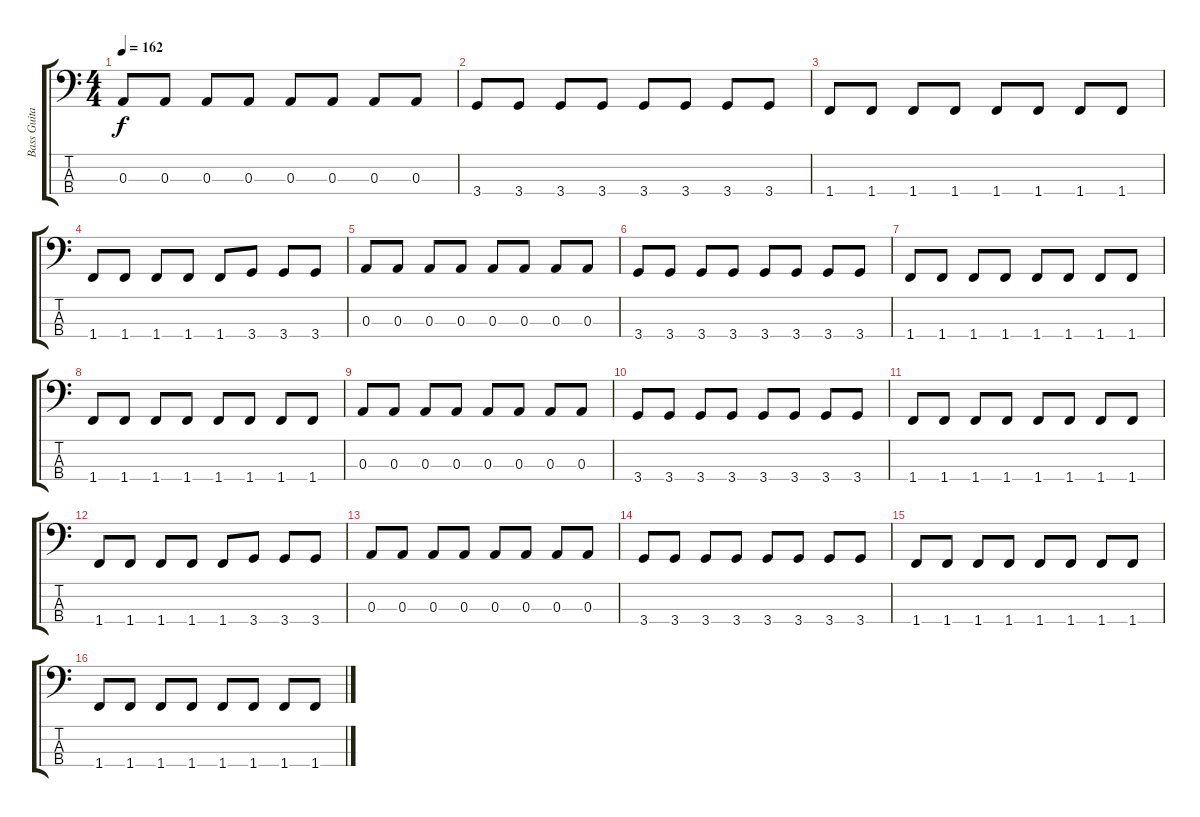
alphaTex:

\track ("Bass Guitar" "Bass Guita") {instrument electricbassfinger}
\staff {score tabs}
\tuning (G2 D2 A1 E1) {hide}
\ts (4 4)
\tempo 162
\clef f4
\ks c
0.3.8{dy f} 0.3.8 0.3.8 0.3.8 0.3.8 0.3.8 0.3.8 0.3.8 |
3.4.8 3.4.8 3.4.8 3.4.8 3.4.8 3.4.8 3.4.8 3.4.8 |
1.4.8 1.4.8 1.4.8 1.4.8 1.4.8 1.4.8 1.4.8 1.4.8 |
1.4.8 1.4.8 1.4.8 1.4.8 1.4.8 3.4.8 3.4.8 3.4.8 |
0.3.8 0.3.8 0.3.8 0.3.8 0.3.8 0.3.8 0.3.8 0.3.8 |
3.4.8 3.4.8 3.4.8 3.4.8 3.4.8 3.4.8 3.4.8 3.4.8 |
1.4.8 1.4.8 1.4.8 1.4.8 1.4.8 1.4.8 1.4.8 1.4.8 |
1.4.8 1.4.8 1.4.8 1.4.8 1.4.8 1.4.8 1.4.8 1.4.8 |
0.3.8 0.3.8 0.3.8 0.3.8 0.3.8 0.3.8 0.3.8 0.3.8 |
3.4.8 3.4.8 3.4.8 3.4.8 3.4.8 3.4.8 3.4.8 3.4.8 |
1.4.8 1.4.8 1.4.8 1.4.8 1.4.8 1.4.8 1.4.8 1.4.8 |
1.4.8 1.4.8 1.4.8 1.4.8 1.4.8 3.4.8 3.4.8 3.4.8 |
0.3.8 0.3.8 0.3.8 0.3.8 0.3.8 0.3.8 0.3.8 0.3.8 |
3.4.8 3.4.8 3.4.8 3.4.8 3.4.8 3.4.8 3.4.8 3.4.8 |
1.4.8 1.4.8 1.4.8 1.4.8 1.4.8 1.4.8 1.4.8 1.4.8 |
1.4.8 1.4.8 1.4.8 1.4.8 1.4.8 1.4.8 1.4.8 1.4.8
